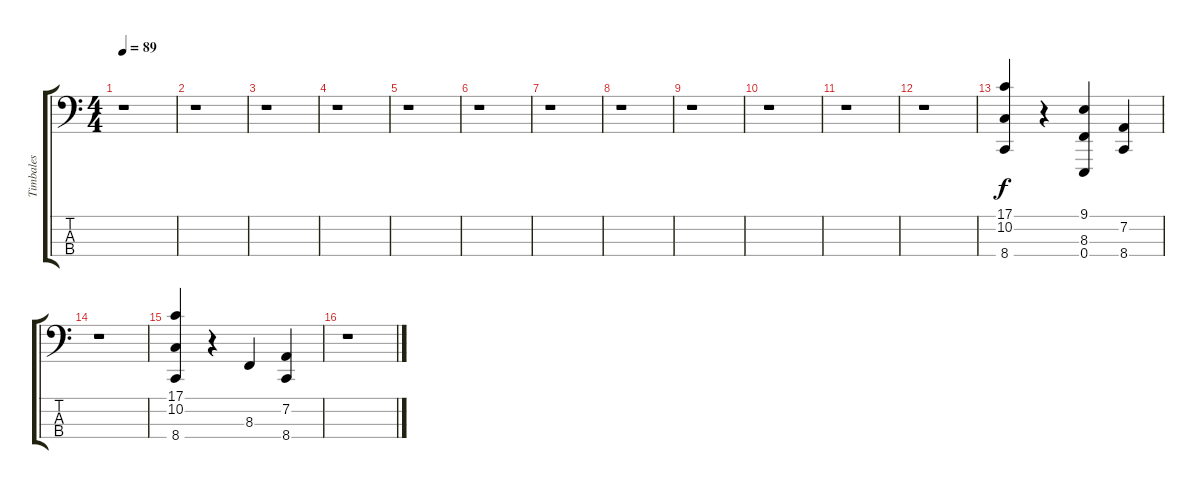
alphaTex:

\track ("Timbales" "Timbales") {instrument timpani}
\staff {score tabs}
\tuning (G2 D2 A1 E1) {hide}
\ts (4 4)
\tempo 89
\clef f4
\ks c
r.1{dy f instrument timpani} |
r.1 |
r.1 |
r.1 |
r.1 |
r.1 |
r.1 |
r.1 |
r.1 |
r.1 |
r.1 |
r.1 |
(17.1 10.2 8.4).4 r.4 (9.1 8.3 0.4).4 (7.2 8.4).4 |
r.1 |
(17.1 10.2 8.4).4 r.4 8.3.4 (7.2 8.4).4 |
r.1
